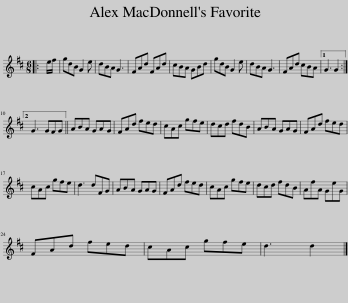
X:1
L:1/8
M:6/8
I:linebreak $
K:D
V:1 treble
V:1
|: e/f/ | gdB G2 e | dBA G3 | FAd FAd | cBA GBd | %5
 gdB G2 e | dBA G3 | FAd cBA |1 G3 G2 :|2$ G3 GFG || %10
 ABA GAG | FAd fed | cAc gfe | dcd fdB | ABA GAG | %15
 FAd fed |$ cAc gfe | d3 dFG | ABA GAG | FAd fed | %20
 cAc gfe | dcd fdB | AfA GeG |$ FAd fed | cAc gfe | %25
 d3 d2 |] %26
